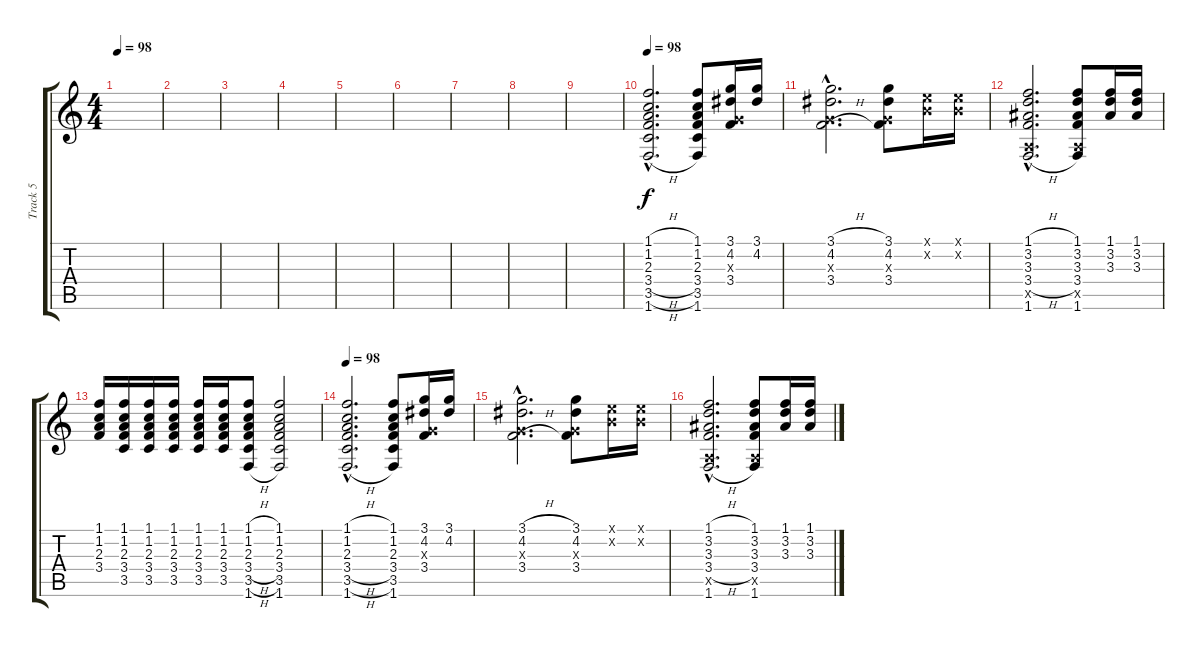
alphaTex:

\track ("Track 5" "Track 5") {instrument overdrivenguitar}
\staff {score tabs}
\tuning (E4 B3 G3 D3 A2 E2) {hide}
\ts (4 4)
\tempo 98
\clef g2
\ks c
|
|
|
|
|
|
|
|
|
\tempo 98
(1.1{h hac} 1.2{h hac} 2.3{h hac} 3.4{h hac} 3.5{h hac} 1.6{h hac}).2{d} (1.1 1.2 2.3 3.4 3.5 1.6).8 (3.1 4.2 0.3{x} 3.4).16 (3.1 4.2).16 |
(3.1{h hac} 4.2{h hac} 0.3{hac x} 3.4{h hac}).2{d} (3.1 4.2 0.3{x} 3.4).8 (0.1{x} 0.2{x}).16 (0.1{x} 0.2{x}).16 |
(1.1{h hac} 3.2{h hac} 3.3{h hac} 3.4{h hac} 0.5{hac x} 1.6{h hac}).2{d} (1.1 3.2 3.3 3.4 0.5{x} 1.6).8 (1.1 3.2 3.3).16 (1.1 3.2 3.3).16 |
(1.1 1.2 2.3 3.4).16 (1.1 1.2 2.3 3.4 3.5).16 (1.1 1.2 2.3 3.4 3.5).16 (1.1 1.2 2.3 3.4 3.5).16 (1.1 1.2 2.3 3.4 3.5).16 (1.1 1.2 2.3 3.4 3.5).16 (1.1{h} 1.2{h} 2.3{h} 3.4{h} 3.5{h} 1.6{h}).8 (1.1 1.2 2.3 3.4 3.5 1.6).2 |
\tempo 98
(1.1{h hac} 1.2{h hac} 2.3{h hac} 3.4{h hac} 3.5{h hac} 1.6{h hac}).2{d} (1.1 1.2 2.3 3.4 3.5 1.6).8 (3.1 4.2 0.3{x} 3.4).16 (3.1 4.2).16 |
(3.1{h hac} 4.2{h hac} 0.3{hac x} 3.4{h hac}).2{d} (3.1 4.2 0.3{x} 3.4).8 (0.1{x} 0.2{x}).16 (0.1{x} 0.2{x}).16 |
(1.1{h hac} 3.2{h hac} 3.3{h hac} 3.4{h hac} 0.5{hac x} 1.6{h hac}).2{d} (1.1 3.2 3.3 3.4 0.5{x} 1.6).8 (1.1 3.2 3.3).16 (1.1 3.2 3.3).16
